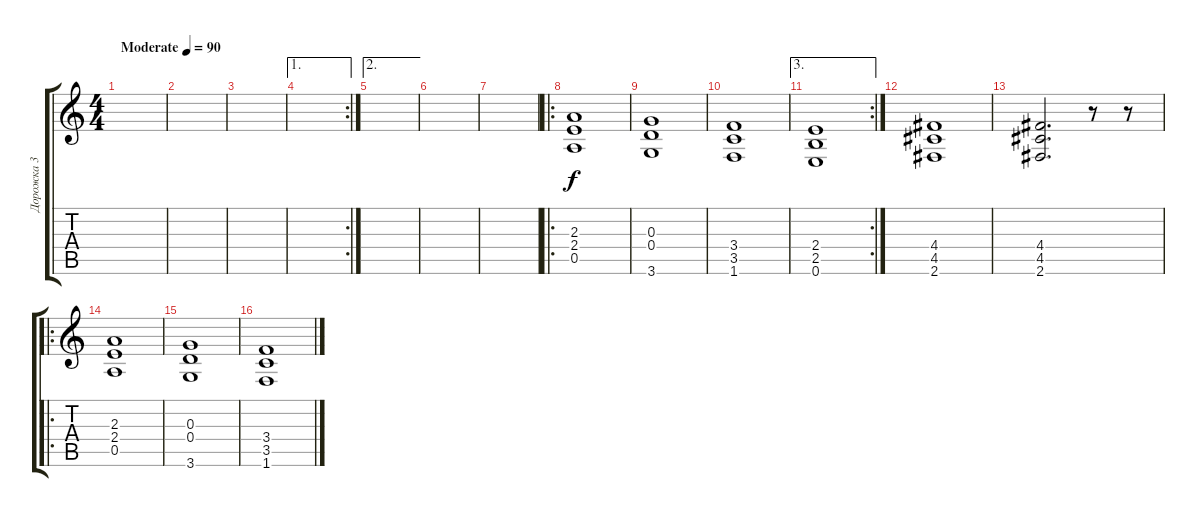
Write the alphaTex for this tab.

\track ("Дорожка 3" "Дорожка 3") {instrument distortionguitar}
\staff {score tabs}
\tuning (E4 B3 G3 D3 A2 E2) {hide}
\ts (4 4)
\tempo (90 "Moderate")
\clef g2
\ks c
|
|
|
\ae 1
\rc 2
|
\ae 2
|
|
|
\ro
(2.3 2.4 0.5).1 |
(0.3 0.4 3.6).1 |
(3.4 3.5 1.6).1 |
\ae 3
\rc 2
(2.4 2.5 0.6).1 |
(4.4 4.5 2.6).1 |
(4.4 4.5 2.6).2{d} r.8 r.8 |
\ro
(2.3 2.4 0.5).1 |
(0.3 0.4 3.6).1 |
(3.4 3.5 1.6).1
